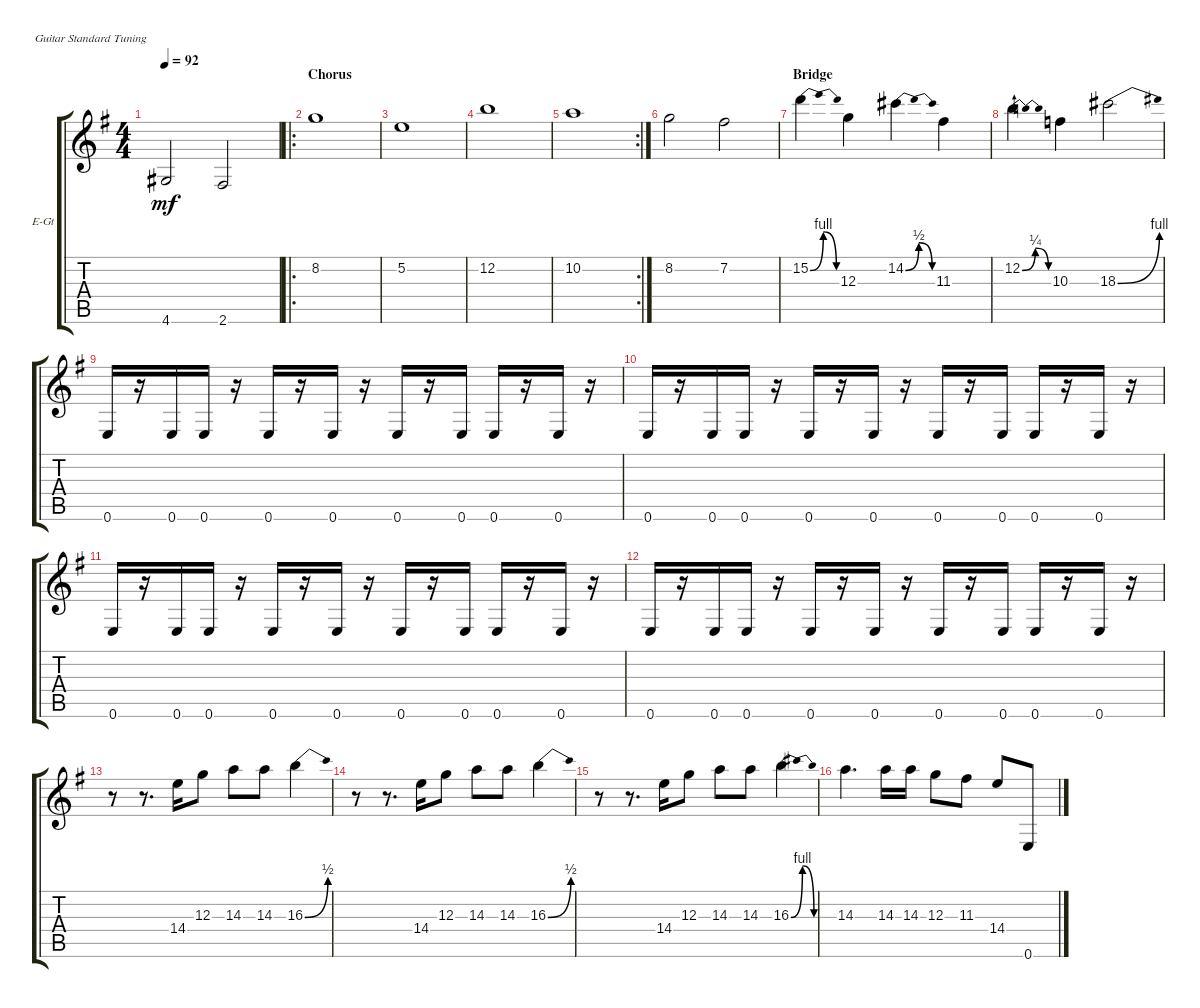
\defaultSystemsLayout 4
\bracketExtendMode groupsimilarinstruments
\firstSystemTrackNameOrientation horizontal
\otherSystemsTrackNameOrientation horizontal
\track ("Electric Guitar" "E-Gt") {instrument distortionguitar}
\staff {score tabs}
\tuning (E4 B3 G3 D3 A2 E2)
\ts (4 4)
\tempo 92
\clef g2
\scale
0.333333
\ks g
4.6.2{dy mf} 2.6.2 |
\ro
\section ("" "Chorus")
\scale
0.374359 8.2.1 |
\scale
0.312821 5.2.1 |
\scale
0.312821 12.2.1 |
\rc 2
\scale
0.354497 10.2.1 |
\scale
0.322751 8.2.2 7.2.2 |
\section ("" "Bridge")
\scale
0.322751 15.2{be (bendrelease 0 0 10.2 4 28.2 4 57.599999999999994 0)}.4 12.3.4 14.2{be (bendrelease 0 0 14.399999999999999 2 29.4 2 46.199999999999996 0)}.4 11.3.4 |
\scale
0.333333 12.2{be (bendrelease 0 0 13.2 1 29.4 1 48.6 0)}.4 10.3.4 18.3{be (bend 0 0 15 4)}.2 |
\scale
0.333333 0.6.16 r.16 0.6.16 0.6.16 r.16 0.6.16 r.16 0.6.16 r.16 0.6.16 r.16 0.6.16 0.6.16 r.16 0.6.16 r.16 |
\scale
0.333333 0.6.16 r.16 0.6.16 0.6.16 r.16 0.6.16 r.16 0.6.16 r.16 0.6.16 r.16 0.6.16 0.6.16 r.16 0.6.16 r.16 |
0.6.16 r.16 0.6.16 0.6.16 r.16 0.6.16 r.16 0.6.16 r.16 0.6.16 r.16 0.6.16 0.6.16 r.16 0.6.16 r.16 |
0.6.16 r.16 0.6.16 0.6.16 r.16 0.6.16 r.16 0.6.16 r.16 0.6.16 r.16 0.6.16 0.6.16 r.16 0.6.16 r.16 |
r.8 r.8{d} 14.4.16 12.3.8 14.3.8 14.3.8 16.3{be (bend 0 0 15.6 2)}.4 |
r.8 r.8{d} 14.4.16 12.3.8 14.3.8 14.3.8 16.3{be (bend 0 0 15.6 2)}.4 |
r.8 r.8{d} 14.4.16 12.3.8 14.3.8 14.3.8 16.3{be (bendrelease 0 0 10.2 4 20.4 4 30 0)}.4 |
14.3.4{d} 14.3.16 14.3.16 12.3.8 11.3.8 14.4.8 0.6.8
